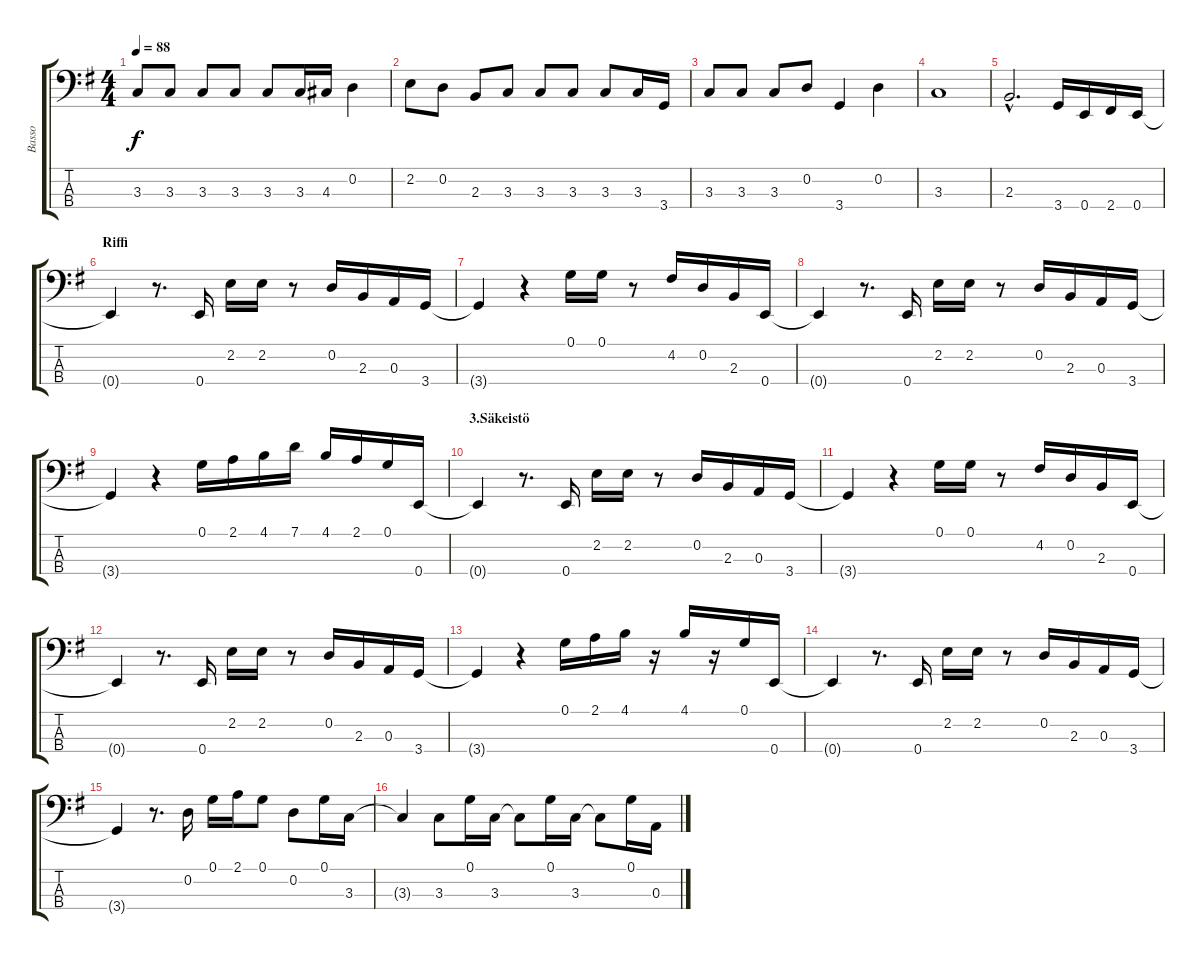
\track ("Basso" "Basso") {instrument electricbassfinger}
\staff {score tabs}
\tuning (G2 D2 A1 E1) {hide}
\ts (4 4)
\tempo 88
\clef f4
\ks eminor
3.3.8{dy f} 3.3.8 3.3.8 3.3.8 3.3.8 3.3.16 4.3.16 0.2.4 |
2.2.8 0.2.8 2.3.8 3.3.8 3.3.8 3.3.8 3.3.8 3.3.16 3.4.16 |
3.3.8 3.3.8 3.3.8 0.2.8 3.4.4 0.2.4 |
3.3.1 |
2.3{hac}.2{d} 3.4.16 0.4.16 2.4.16 0.4.16 |
\section ("" "Riffi")
0.4{t}.4 r.8{d} 0.4.16 2.2.16 2.2.16 r.8 0.2.16 2.3.16 0.3.16 3.4.16 |
3.4{t}.4 r.4 0.1.16 0.1.16 r.8 4.2.16 0.2.16 2.3.16 0.4.16 |
0.4{t}.4 r.8{d} 0.4.16 2.2.16 2.2.16 r.8 0.2.16 2.3.16 0.3.16 3.4.16 |
3.4{t}.4 r.4 0.1.16 2.1.16 4.1.16 7.1.16 4.1.16 2.1.16 0.1.16 0.4.16 |
\section ("" "3.Säkeistö")
0.4{t}.4 r.8{d} 0.4.16 2.2.16 2.2.16 r.8 0.2.16 2.3.16 0.3.16 3.4.16 |
3.4{t}.4 r.4 0.1.16 0.1.16 r.8 4.2.16 0.2.16 2.3.16 0.4.16 |
0.4{t}.4 r.8{d} 0.4.16 2.2.16 2.2.16 r.8 0.2.16 2.3.16 0.3.16 3.4.16 |
3.4{t}.4 r.4 0.1.16 2.1.16 4.1.16 r.16 4.1.16 r.16 0.1.16 0.4.16 |
0.4{t}.4 r.8{d} 0.4.16 2.2.16 2.2.16 r.8 0.2.16 2.3.16 0.3.16 3.4.16 |
3.4{t}.4 r.8{d} 0.2.16 0.1.16 2.1.16 0.1.8 0.2.8 0.1.16 3.3.16 |
3.3{t}.4 3.3.8 0.1.16 3.3.16 3.3{t}.8 0.1.16 3.3.16 3.3{t}.8 0.1.16 0.3.16
